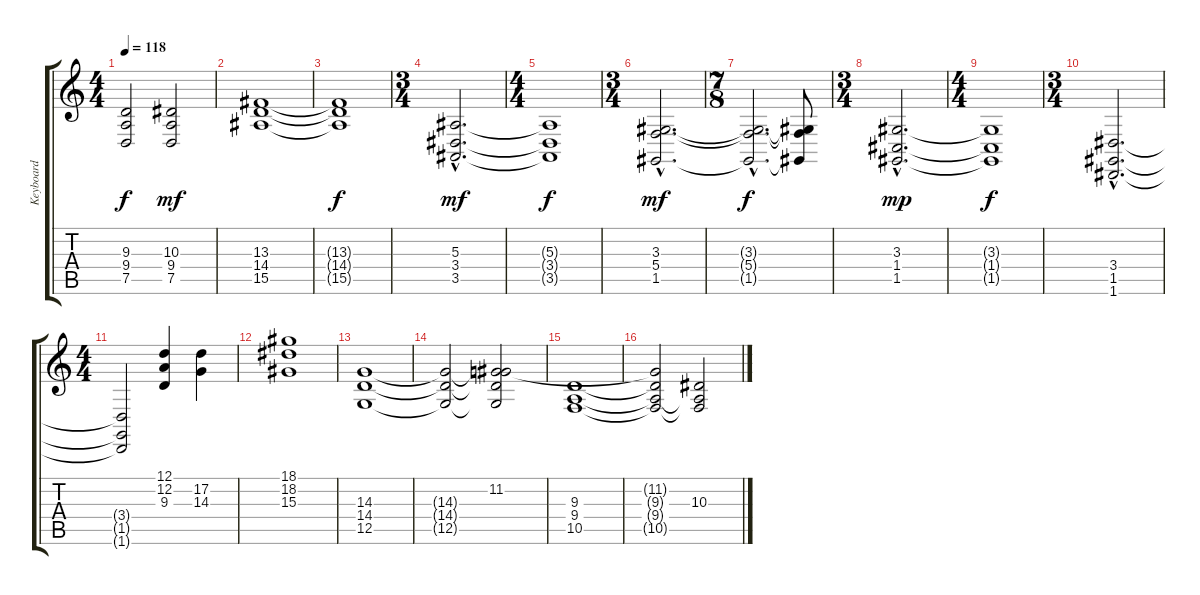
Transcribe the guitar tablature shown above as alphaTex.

\track ("Keyboard" "Keyboard") {instrument synthstrings1}
\staff {score tabs}
\tuning (D4 A3 F3 C3 G2 D2) {hide}
\ts (4 4)
\tempo 118
\clef g2
\ks c
(9.3{t} 9.4{t} 7.5{t}).2{dy f} (10.3 9.4 7.5).2{dy mf} |
(13.3 14.4 15.5).1 |
(13.3{t} 14.4{t} 15.5{t}).1{dy f} |
\ts (3 4)
(5.3{hac} 3.4{hac} 3.5{hac}).2{d dy mf} |
\ts (4 4)
(5.3{t} 3.4{t} 3.5{t}).1{dy f} |
\ts (3 4)
(3.3{hac} 5.4{hac} 1.5{hac}).2{d dy mf} |
\ts (7 8)
(3.3{hac t} 5.4{hac t} 1.5{hac t}).2{d dy f} (3.3{t} 5.4{t} 1.5{t}).8 |
\ts (3 4)
(3.3{hac} 1.4{hac} 1.5{hac}).2{d dy mp} |
\ts (4 4)
(3.3{t} 1.4{t} 1.5{t}).1{dy f} |
\ts (3 4)
(3.4{hac} 1.5{hac} 1.6{hac}).2{d} |
\ts (4 4)
(3.4{t} 1.5{t} 1.6{t}).2 (12.1 12.2 9.3).4 (17.2 14.3).4 |
(18.1 18.2 15.3).1 |
(14.3 14.4 12.5).1 |
(14.3{t} 14.4{t} 12.5{t}).2 (11.2 14.3{t} 14.4{t} 12.5{t}).2 |
(9.3 9.4 10.5).1 |
(11.2{t} 9.3{t} 9.4{t} 10.5{t}).2 (10.3 9.4{t} 10.5{t}).2
